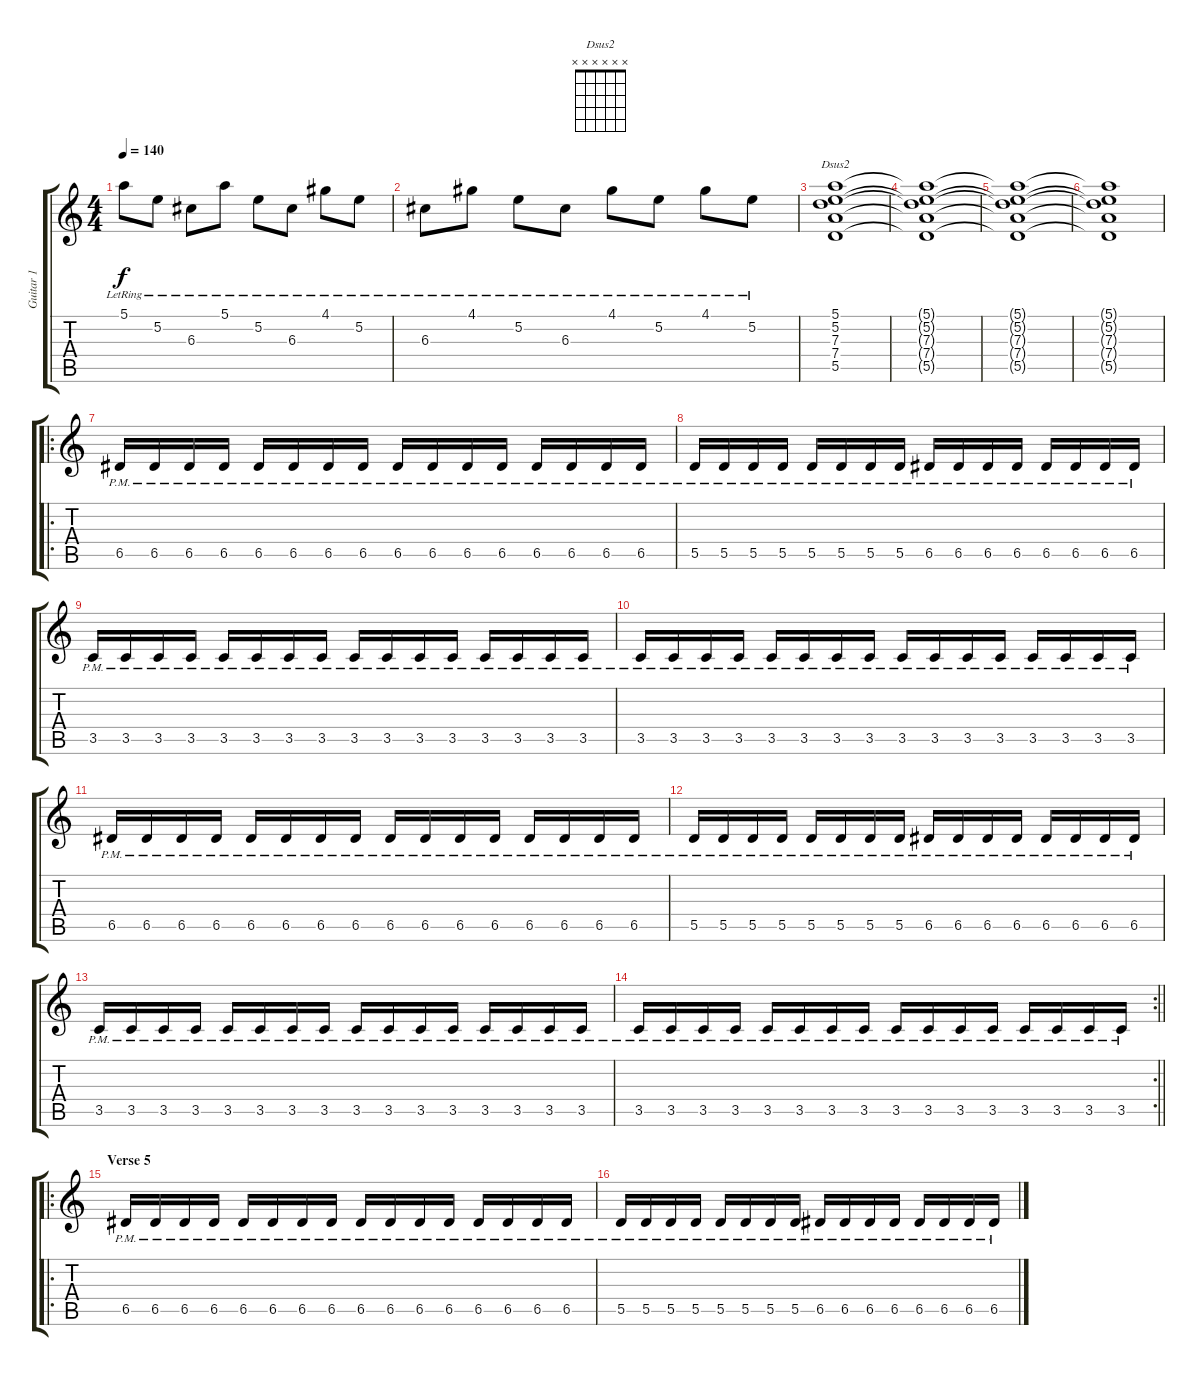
\track ("Guitar 1" "Guitar 1") {instrument distortionguitar}
\staff {score tabs}
\tuning (E4 B3 G3 D3 A2 E2) {hide}
\chord ("Dsus2" x x x x x x)
\ts (4 4)
\tempo 140
\clef g2
\ks c
5.1{lr}.8{dy f} 5.2{lr}.8 6.3{lr}.8 5.1{lr}.8 5.2{lr}.8 6.3{lr}.8 4.1{lr}.8 5.2{lr}.8 |
6.3{lr}.8 4.1{lr}.8 5.2{lr}.8 6.3{lr}.8 4.1{lr}.8 5.2{lr}.8 4.1{lr}.8 5.2{lr}.8 |
(5.1 5.2 7.3 7.4 5.5).1{ch "Dsus2"} |
(5.1{t} 5.2{t} 7.3{t} 7.4{t} 5.5{t}).1 |
(5.1{t} 5.2{t} 7.3{t} 7.4{t} 5.5{t}).1 |
(5.1{t} 5.2{t} 7.3{t} 7.4{t} 5.5{t}).1 |
\ro
6.5{pm}.16{instrument distortionguitar} 6.5{pm}.16 6.5{pm}.16 6.5{pm}.16 6.5{pm}.16 6.5{pm}.16 6.5{pm}.16 6.5{pm}.16 6.5{pm}.16 6.5{pm}.16 6.5{pm}.16 6.5{pm}.16 6.5{pm}.16 6.5{pm}.16 6.5{pm}.16 6.5{pm}.16 |
5.5{pm}.16 5.5{pm}.16 5.5{pm}.16 5.5{pm}.16 5.5{pm}.16 5.5{pm}.16 5.5{pm}.16 5.5{pm}.16 6.5{pm}.16 6.5{pm}.16 6.5{pm}.16 6.5{pm}.16 6.5{pm}.16 6.5{pm}.16 6.5{pm}.16 6.5{pm}.16 |
3.5{pm}.16 3.5{pm}.16 3.5{pm}.16 3.5{pm}.16 3.5{pm}.16 3.5{pm}.16 3.5{pm}.16 3.5{pm}.16 3.5{pm}.16 3.5{pm}.16 3.5{pm}.16 3.5{pm}.16 3.5{pm}.16 3.5{pm}.16 3.5{pm}.16 3.5{pm}.16 |
3.5{pm}.16 3.5{pm}.16 3.5{pm}.16 3.5{pm}.16 3.5{pm}.16 3.5{pm}.16 3.5{pm}.16 3.5{pm}.16 3.5{pm}.16 3.5{pm}.16 3.5{pm}.16 3.5{pm}.16 3.5{pm}.16 3.5{pm}.16 3.5{pm}.16 3.5{pm}.16 |
6.5{pm}.16 6.5{pm}.16 6.5{pm}.16 6.5{pm}.16 6.5{pm}.16 6.5{pm}.16 6.5{pm}.16 6.5{pm}.16 6.5{pm}.16 6.5{pm}.16 6.5{pm}.16 6.5{pm}.16 6.5{pm}.16 6.5{pm}.16 6.5{pm}.16 6.5{pm}.16 |
5.5{pm}.16 5.5{pm}.16 5.5{pm}.16 5.5{pm}.16 5.5{pm}.16 5.5{pm}.16 5.5{pm}.16 5.5{pm}.16 6.5{pm}.16 6.5{pm}.16 6.5{pm}.16 6.5{pm}.16 6.5{pm}.16 6.5{pm}.16 6.5{pm}.16 6.5{pm}.16 |
3.5{pm}.16 3.5{pm}.16 3.5{pm}.16 3.5{pm}.16 3.5{pm}.16 3.5{pm}.16 3.5{pm}.16 3.5{pm}.16 3.5{pm}.16 3.5{pm}.16 3.5{pm}.16 3.5{pm}.16 3.5{pm}.16 3.5{pm}.16 3.5{pm}.16 3.5{pm}.16 |
\rc 2
\barLineRight lightlight
3.5{pm}.16 3.5{pm}.16 3.5{pm}.16 3.5{pm}.16 3.5{pm}.16 3.5{pm}.16 3.5{pm}.16 3.5{pm}.16 3.5{pm}.16 3.5{pm}.16 3.5{pm}.16 3.5{pm}.16 3.5{pm}.16 3.5{pm}.16 3.5{pm}.16 3.5{pm}.16 |
\ro
\section ("" "Verse 5")
6.5{pm}.16 6.5{pm}.16 6.5{pm}.16 6.5{pm}.16 6.5{pm}.16 6.5{pm}.16 6.5{pm}.16 6.5{pm}.16 6.5{pm}.16 6.5{pm}.16 6.5{pm}.16 6.5{pm}.16 6.5{pm}.16 6.5{pm}.16 6.5{pm}.16 6.5{pm}.16 |
5.5{pm}.16 5.5{pm}.16 5.5{pm}.16 5.5{pm}.16 5.5{pm}.16 5.5{pm}.16 5.5{pm}.16 5.5{pm}.16 6.5{pm}.16 6.5{pm}.16 6.5{pm}.16 6.5{pm}.16 6.5{pm}.16 6.5{pm}.16 6.5{pm}.16 6.5{pm}.16
